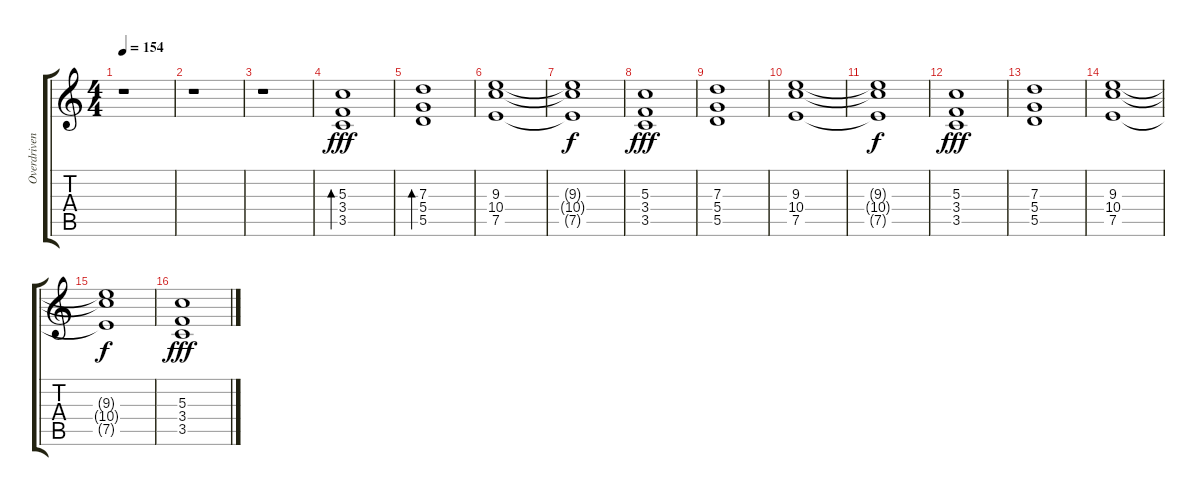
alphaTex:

\track ("Overdriven Guitar 2" "Overdriven") {instrument overdrivenguitar}
\staff {score tabs}
\tuning (E4 B3 G3 D3 A2 E2) {hide}
\ts (4 4)
\tempo 154
\clef g2
\ks c
r.1{dy fff} |
r.1 |
r.1 |
(5.3 3.4 3.5).1{bd 480 instrument electricguitarjazz} |
(7.3 5.4 5.5).1{bd 480} |
(9.3 10.4 7.5).1 |
(9.3{t} 10.4{t} 7.5{t}).1{dy f} |
(5.3 3.4 3.5).1{dy fff} |
(7.3 5.4 5.5).1 |
(9.3 10.4 7.5).1 |
(9.3{t} 10.4{t} 7.5{t}).1{dy f} |
(5.3 3.4 3.5).1{dy fff} |
(7.3 5.4 5.5).1 |
(9.3 10.4 7.5).1 |
(9.3{t} 10.4{t} 7.5{t}).1{dy f} |
(5.3 3.4 3.5).1{dy fff}
